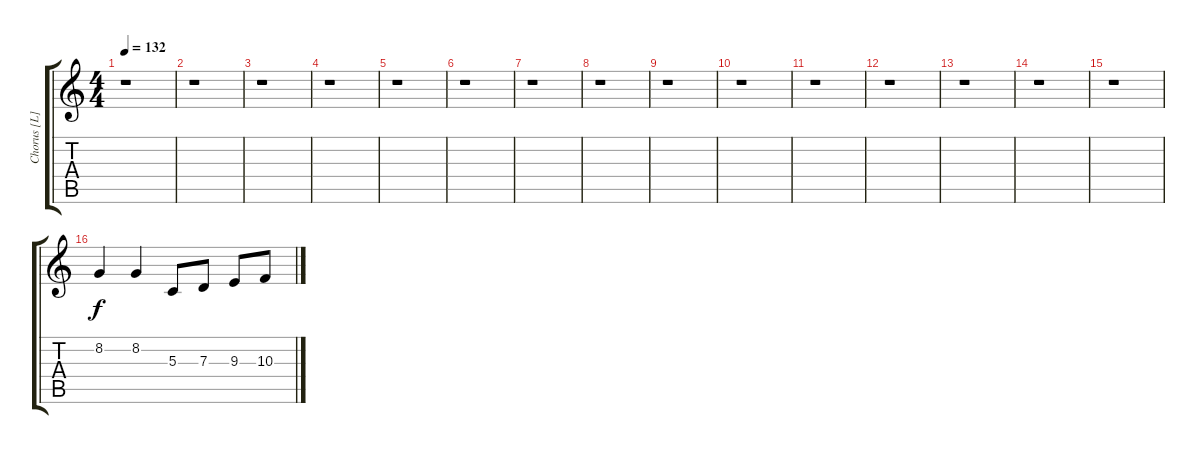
\track ("Chorus [L]" "Chorus [L]") {instrument viola}
\staff {score tabs}
\tuning (E4 B3 G3 D3 A2 E2) {hide}
\ts (4 4)
\tempo 132
\clef g2
\ks c
r.1{dy f} |
r.1 |
r.1 |
r.1 |
r.1 |
r.1 |
r.1 |
r.1 |
r.1 |
r.1 |
r.1 |
r.1 |
r.1 |
r.1 |
r.1 |
8.2.4 8.2.4 5.3.8 7.3.8 9.3.8 10.3.8
